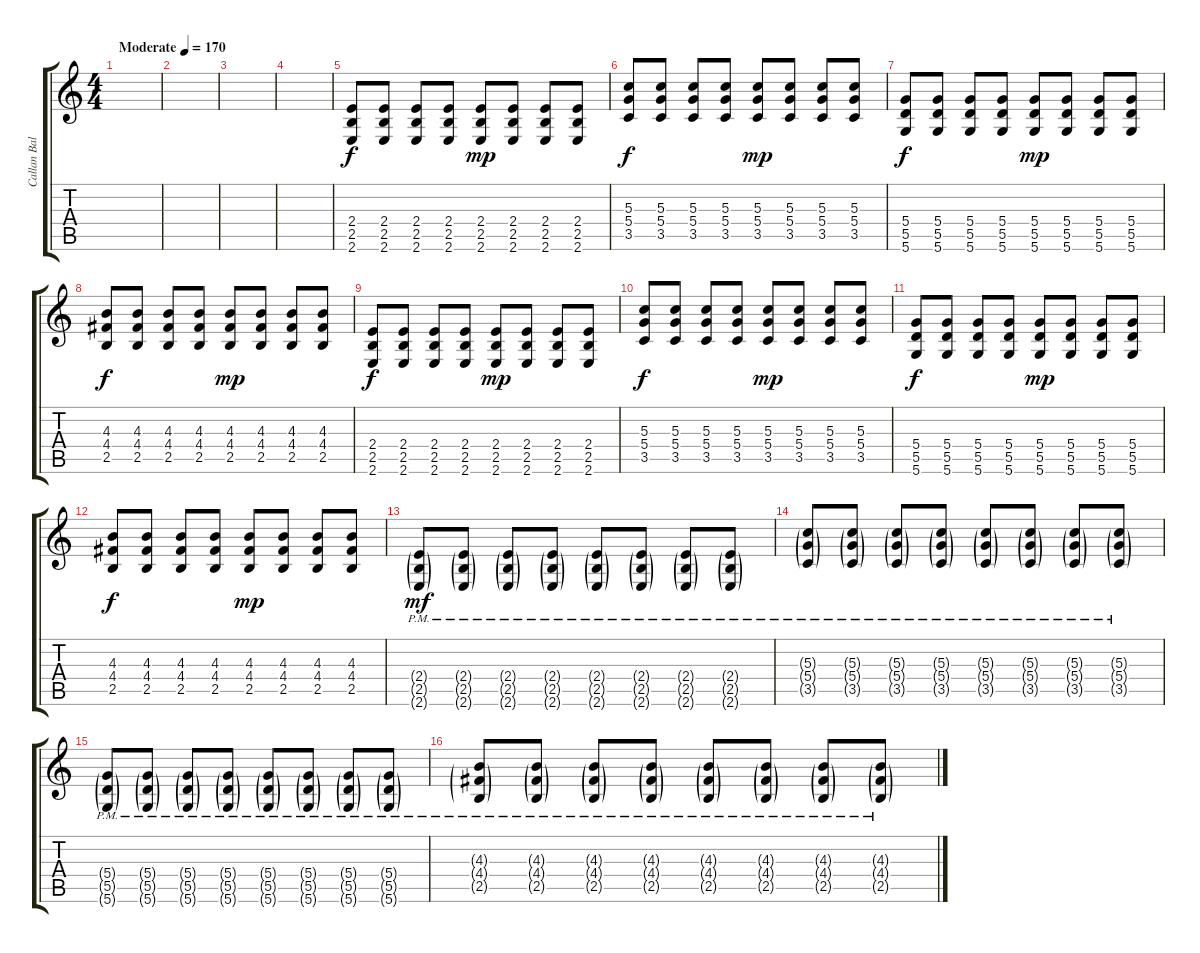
\track ("Callan Ballbags" "Callan Bal") {instrument distortionguitar}
\staff {score tabs}
\tuning (E4 B3 G3 D3 A2 D2) {hide}
\ts (4 4)
\tempo (170 "Moderate")
\clef g2
\ks c
|
|
|
|
(2.4 2.5 2.6).8 (2.4 2.5 2.6).8 (2.4 2.5 2.6).8 (2.4 2.5 2.6).8 (2.4 2.5 2.6).8{dy mp} (2.4 2.5 2.6).8 (2.4 2.5 2.6).8 (2.4 2.5 2.6).8 |
(5.3 5.4 3.5).8{dy f} (5.3 5.4 3.5).8 (5.3 5.4 3.5).8 (5.3 5.4 3.5).8 (5.3 5.4 3.5).8{dy mp} (5.3 5.4 3.5).8 (5.3 5.4 3.5).8 (5.3 5.4 3.5).8 |
(5.4 5.5 5.6).8{dy f} (5.4 5.5 5.6).8 (5.4 5.5 5.6).8 (5.4 5.5 5.6).8 (5.4 5.5 5.6).8{dy mp} (5.4 5.5 5.6).8 (5.4 5.5 5.6).8 (5.4 5.5 5.6).8 |
(4.3 4.4 2.5).8{dy f} (4.3 4.4 2.5).8 (4.3 4.4 2.5).8 (4.3 4.4 2.5).8 (4.3 4.4 2.5).8{dy mp} (4.3 4.4 2.5).8 (4.3 4.4 2.5).8 (4.3 4.4 2.5).8 |
(2.4 2.5 2.6).8{dy f} (2.4 2.5 2.6).8 (2.4 2.5 2.6).8 (2.4 2.5 2.6).8 (2.4 2.5 2.6).8{dy mp} (2.4 2.5 2.6).8 (2.4 2.5 2.6).8 (2.4 2.5 2.6).8 |
(5.3 5.4 3.5).8{dy f} (5.3 5.4 3.5).8 (5.3 5.4 3.5).8 (5.3 5.4 3.5).8 (5.3 5.4 3.5).8{dy mp} (5.3 5.4 3.5).8 (5.3 5.4 3.5).8 (5.3 5.4 3.5).8 |
(5.4 5.5 5.6).8{dy f} (5.4 5.5 5.6).8 (5.4 5.5 5.6).8 (5.4 5.5 5.6).8 (5.4 5.5 5.6).8{dy mp} (5.4 5.5 5.6).8 (5.4 5.5 5.6).8 (5.4 5.5 5.6).8 |
(4.3 4.4 2.5).8{dy f} (4.3 4.4 2.5).8 (4.3 4.4 2.5).8 (4.3 4.4 2.5).8 (4.3 4.4 2.5).8{dy mp} (4.3 4.4 2.5).8 (4.3 4.4 2.5).8 (4.3 4.4 2.5).8 |
(2.4{g pm} 2.5{g pm} 2.6{g pm}).8{dy mf} (2.4{g pm} 2.5{g pm} 2.6{g pm}).8 (2.4{g pm} 2.5{g pm} 2.6{g pm}).8 (2.4{g pm} 2.5{g pm} 2.6{g pm}).8 (2.4{g pm} 2.5{g pm} 2.6{g pm}).8 (2.4{g pm} 2.5{g pm} 2.6{g pm}).8 (2.4{g pm} 2.5{g pm} 2.6{g pm}).8 (2.4{g pm} 2.5{g pm} 2.6{g pm}).8 |
(5.3{g pm} 5.4{g pm} 3.5{g pm}).8 (5.3{g pm} 5.4{g pm} 3.5{g pm}).8 (5.3{g pm} 5.4{g pm} 3.5{g pm}).8 (5.3{g pm} 5.4{g pm} 3.5{g pm}).8 (5.3{g pm} 5.4{g pm} 3.5{g pm}).8 (5.3{g pm} 5.4{g pm} 3.5{g pm}).8 (5.3{g pm} 5.4{g pm} 3.5{g pm}).8 (5.3{g pm} 5.4{g pm} 3.5{g pm}).8 |
(5.4{g pm} 5.5{g pm} 5.6{g pm}).8 (5.4{g pm} 5.5{g pm} 5.6{g pm}).8 (5.4{g pm} 5.5{g pm} 5.6{g pm}).8 (5.4{g pm} 5.5{g pm} 5.6{g pm}).8 (5.4{g pm} 5.5{g pm} 5.6{g pm}).8 (5.4{g pm} 5.5{g pm} 5.6{g pm}).8 (5.4{g pm} 5.5{g pm} 5.6{g pm}).8 (5.4{g pm} 5.5{g pm} 5.6{g pm}).8 |
(4.3{g pm} 4.4{g pm} 2.5{g pm}).8 (4.3{g pm} 4.4{g pm} 2.5{g pm}).8 (4.3{g pm} 4.4{g pm} 2.5{g pm}).8 (4.3{g pm} 4.4{g pm} 2.5{g pm}).8 (4.3{g pm} 4.4{g pm} 2.5{g pm}).8 (4.3{g pm} 4.4{g pm} 2.5{g pm}).8 (4.3{g pm} 4.4{g pm} 2.5{g pm}).8 (4.3{g pm} 4.4{g pm} 2.5{g pm}).8
